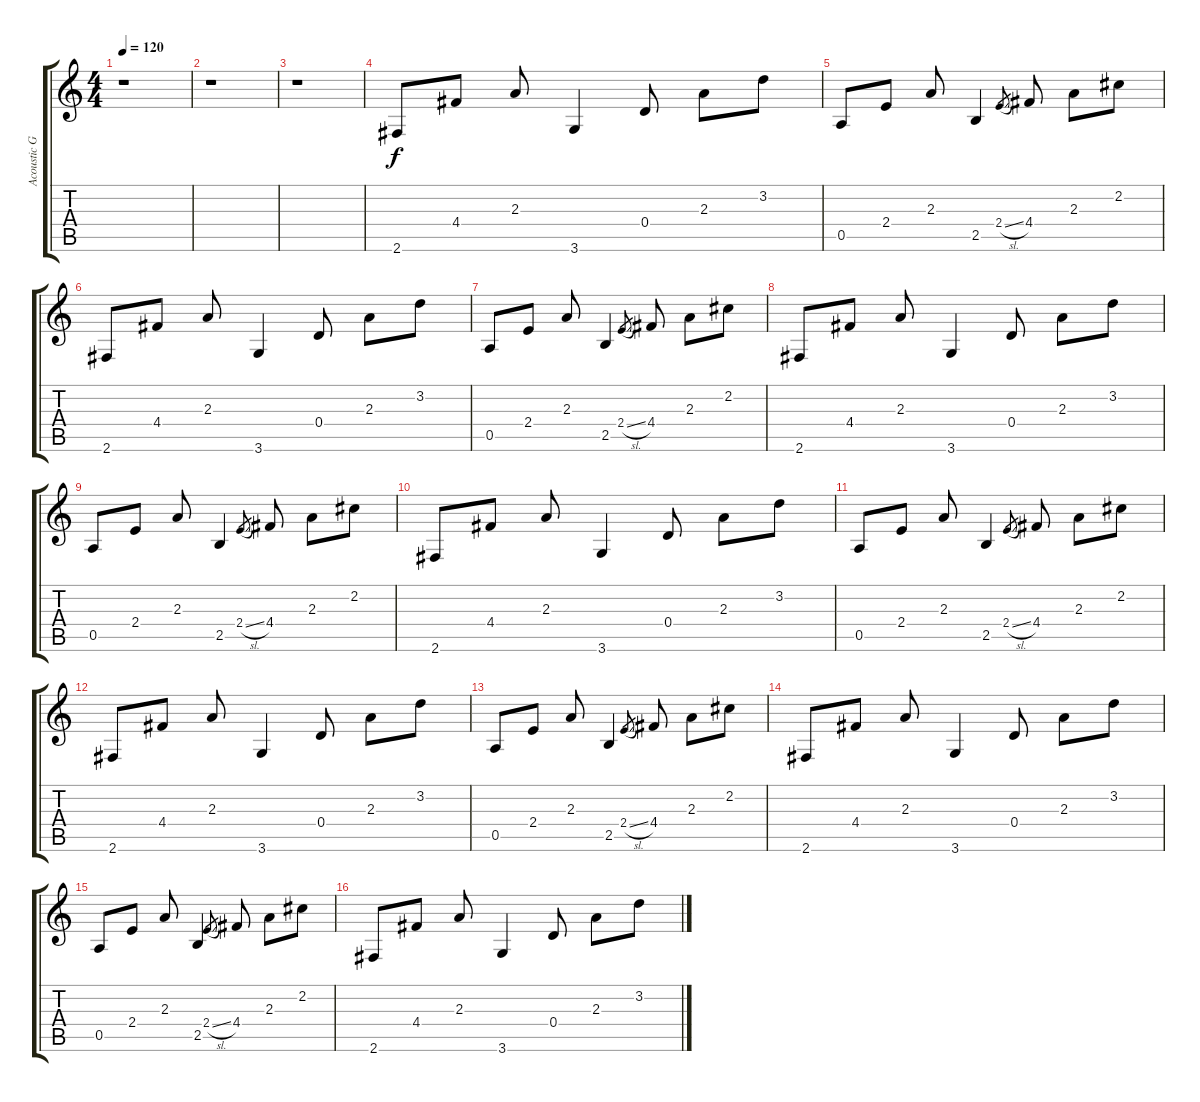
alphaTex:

\track ("Acoustic Guitar" "Acoustic G") {instrument acousticguitarsteel}
\staff {score tabs}
\tuning (E4 B3 G3 D3 A2 E2) {hide}
\ts (4 4)
\tempo 120
\clef g2
\ks c
r.1{dy f} |
r.1 |
r.1 |
2.6.8 4.4.8 2.3.8 3.6.4 0.4.8 2.3.8 3.2.8 |
0.5.8 2.4.8 2.3.8 2.5.4 2.4{sl}.8{gr} 4.4.8 2.3.8 2.2.8 |
2.6.8 4.4.8 2.3.8 3.6.4 0.4.8 2.3.8 3.2.8 |
0.5.8 2.4.8 2.3.8 2.5.4 2.4{sl}.8{gr} 4.4.8 2.3.8 2.2.8 |
2.6.8 4.4.8 2.3.8 3.6.4 0.4.8 2.3.8 3.2.8 |
0.5.8 2.4.8 2.3.8 2.5.4 2.4{sl}.8{gr} 4.4.8 2.3.8 2.2.8 |
2.6.8 4.4.8 2.3.8 3.6.4 0.4.8 2.3.8 3.2.8 |
0.5.8 2.4.8 2.3.8 2.5.4 2.4{sl}.8{gr} 4.4.8 2.3.8 2.2.8 |
2.6.8 4.4.8 2.3.8 3.6.4 0.4.8 2.3.8 3.2.8 |
0.5.8 2.4.8 2.3.8 2.5.4 2.4{sl}.8{gr} 4.4.8 2.3.8 2.2.8 |
2.6.8 4.4.8 2.3.8 3.6.4 0.4.8 2.3.8 3.2.8 |
0.5.8 2.4.8 2.3.8 2.5.4 2.4{sl}.8{gr} 4.4.8 2.3.8 2.2.8 |
2.6.8 4.4.8 2.3.8 3.6.4 0.4.8 2.3.8 3.2.8
